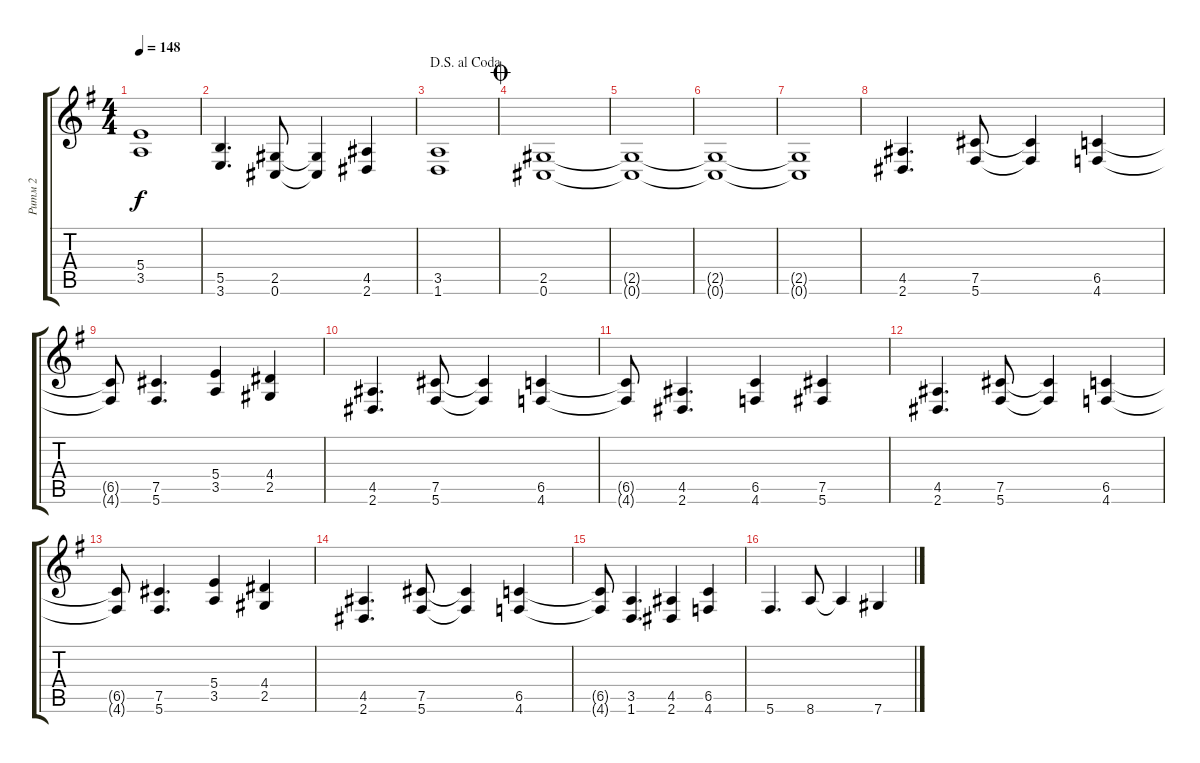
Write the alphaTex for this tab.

\track ("Ритм 2" "Ритм 2") {instrument distortionguitar}
\staff {score tabs}
\tuning (Db4 Ab3 E3 B2 Gb2 Db2) {hide}
\ts (4 4)
\tempo 148
\clef g2
\ks g
(5.4 3.5).1{dy f} |
(5.5 3.6).4{d} (2.5 0.6).8 (2.5{t} 0.6{t}).4 (4.5 2.6).4 |
\jump dalsegnoalcoda
(3.5 1.6).1 |
\jump coda
(2.5 0.6).1 |
(2.5{t} 0.6{t}).1 |
(2.5{t} 0.6{t}).1 |
(2.5{t} 0.6{t}).1 |
(4.5 2.6).4{d} (7.5 5.6).8 (7.5{t} 5.6{t}).4 (6.5 4.6).4 |
(6.5{t} 4.6{t}).8 (7.5 5.6).4{d} (5.4 3.5).4 (4.4 2.5).4 |
(4.5 2.6).4{d} (7.5 5.6).8 (7.5{t} 5.6{t}).4 (6.5 4.6).4 |
(6.5{t} 4.6{t}).8 (4.5 2.6).4{d} (6.5 4.6).4 (7.5 5.6).4 |
(4.5 2.6).4{d} (7.5 5.6).8 (7.5{t} 5.6{t}).4 (6.5 4.6).4 |
(6.5{t} 4.6{t}).8 (7.5 5.6).4{d} (5.4 3.5).4 (4.4 2.5).4 |
(4.5 2.6).4{d} (7.5 5.6).8 (7.5{t} 5.6{t}).4 (6.5 4.6).4 |
(6.5{t} 4.6{t}).8 (3.5 1.6).4{d} (4.5 2.6).4 (6.5 4.6).4 |
5.6.4{d} 8.6.8 8.6{t}.4 7.6.4
